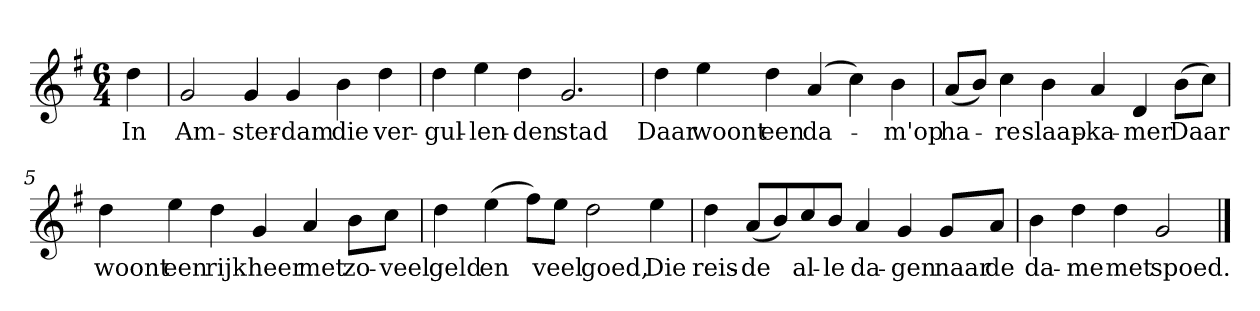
**kern	**text
*part1	*part1
*staff1	*staff1
*clefG2	*
*k[f#]	*
*G:	*
*M6/4	*
*MM120	*
=	=
4dd	In
=1	=1
2g	Am-
4g	-ster-
4g	-dam
4b	die
4dd	ver-
=2	=2
4dd	-gul-
4ee	-len-
4dd	-den
2.g	stad
=3	=3
4dd	Daar
4ee	woont
4dd	een
(4a	da-
4cc)	.
4b	-m'op
=4	=4
(8a/L	ha-
8b/J)	.
4cc	-re
4b	slaap-
4a	-ka-
4d	-mer
(8b\L	Daar
8cc\J)	.
=5	=5
4dd	woont
4ee	een
4dd	rijk
4g	heer
4a	met
8b\L	zo-
8cc\J	-veel
=6	=6
4dd	geld
(4ee	en
8ff#\L)	.
8ee\J	veel
2dd	goed,
4ee	Die
=7	=7
4dd	reis-
(8a/L	-de
8b/)	.
8cc/	al-
8b/J	-le
4a	da-
4g	-gen
8g/L	naar
8a/J	de
=8	=8
4b	da-
4dd	-me
4dd	met
2g	spoed.
==	==
*-	*-
